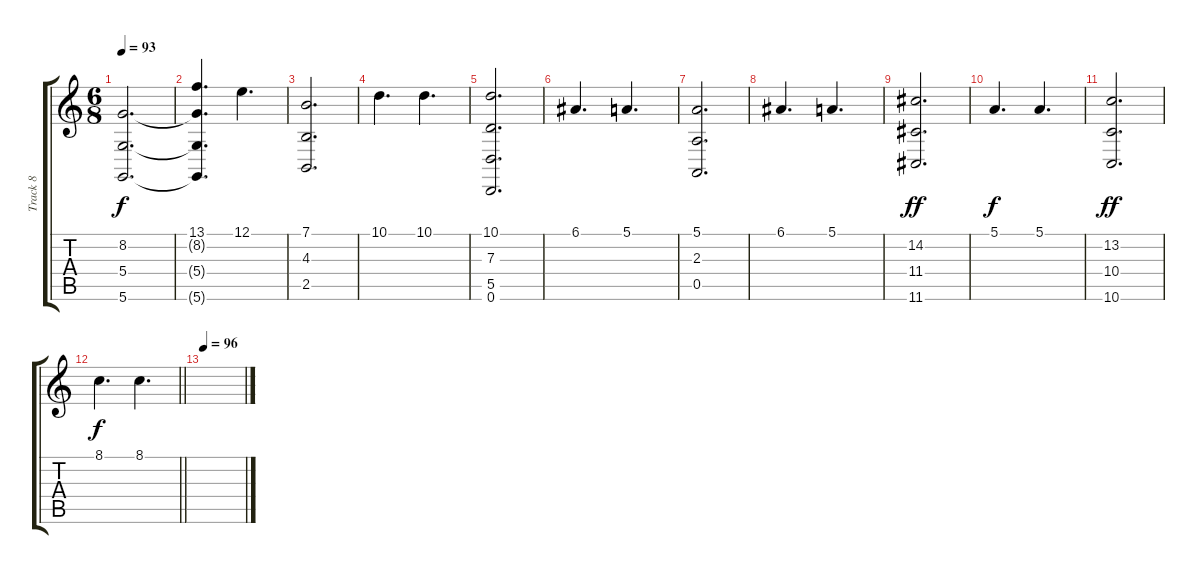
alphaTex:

\track ("Track 8" "Track 8") {instrument tubularbells}
\staff {score tabs}
\tuning (E4 B3 G3 D3 A2 D2) {hide}
\ts (6 8)
\tempo 93
\clef g2
\ks c
(8.2 5.4 5.6).2{d dy f} |
(13.1 8.2{t} 5.4{t} 5.6{t}).4{d} 12.1.4{d} |
(7.1 4.3 2.5).2{d} |
10.1.4{d} 10.1.4{d} |
(10.1 7.3 5.5 0.6).2{d} |
6.1.4{d} 5.1.4{d} |
(5.1 2.3 0.5).2{d} |
6.1.4{d} 5.1.4{d} |
(14.2 11.4 11.6).2{d dy ff} |
5.1.4{d dy f} 5.1.4{d} |
(13.2 10.4 10.6).2{d dy ff} |
\barLineRight lightlight
8.1.4{d dy f} 8.1.4{d} |
\tempo 96
